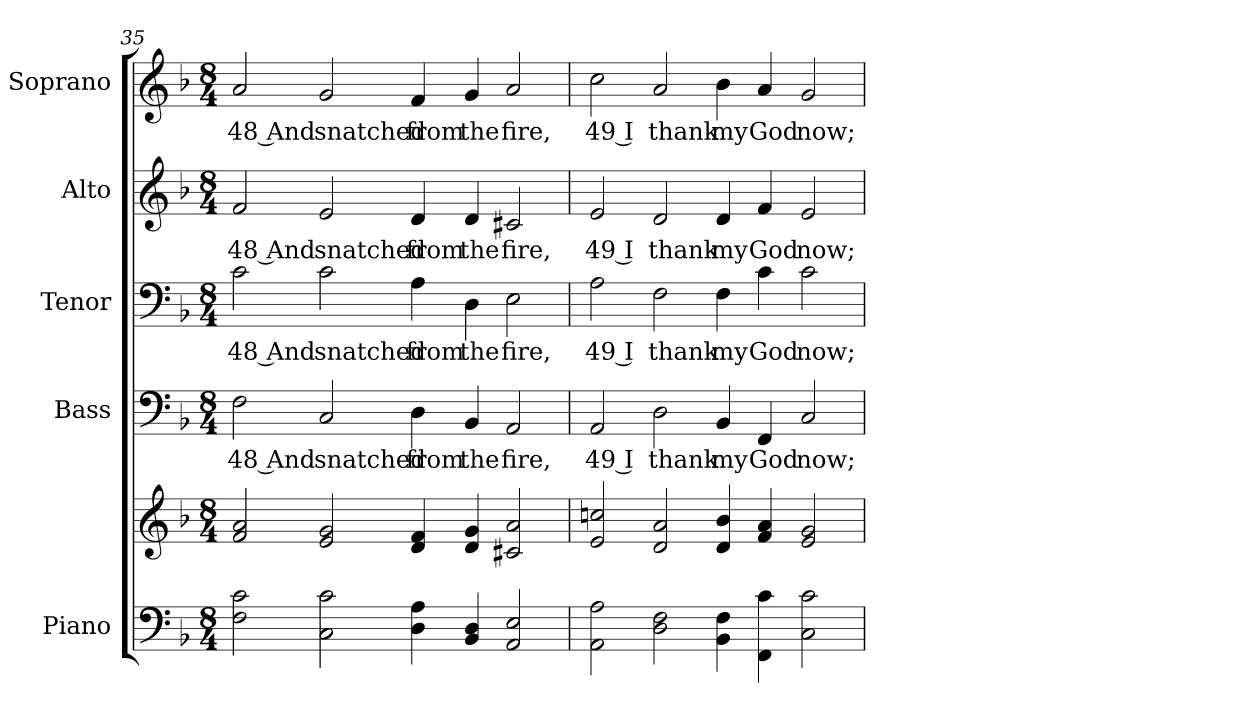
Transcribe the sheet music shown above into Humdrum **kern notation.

**kern	**kern	**kern	**text	**kern	**text	**kern	**text	**kern	**text
*part5	*part5	*part4	*part4	*part3	*part3	*part2	*part2	*part1	*part1
*staff6	*staff5	*staff4	*staff4	*staff3	*staff3	*staff2	*staff2	*staff1	*staff1
*I"Piano	*	*I"Bass	*	*I"Tenor	*	*I"Alto	*	*I"Soprano	*
*I'Pno.	*	*I'B.	*	*I'T.	*	*I'A.	*	*I'S.	*
!!LO:PB:g=z
*clefF4	*clefG2	*clefF4	*	*clefF4	*	*clefG2	*	*clefG2	*
*k[b-]	*k[b-]	*k[b-]	*	*k[b-]	*	*k[b-]	*	*k[b-]	*
*d:	*d:	*d:	*	*d:	*	*d:	*	*d:	*
*M8/4	*M8/4	*M8/4	*	*M8/4	*	*M8/4	*	*M8/4	*
=35	=35	=35	=35	=35	=35	=35	=35	=35	=35
!	!	!	!LO:LY:b:color=#000000	!	!	!	!	!	!
!	!	!	!	!	!LO:LY:b:color=#000000	!	!	!	!
!	!	!	!	!	!	!	!LO:LY:b:color=#000000	!	!
!	!	!	!	!	!	!	!	!	!LO:LY:b:color=#000000
2Fi\ 2ci	2fi/ 2ai	2Fi\	48 And	2ci\	48 And	2fi/	48 And	2ai/	48 And
!	!	!	!LO:LY:b:color=#000000	!	!	!	!	!	!
!	!	!	!	!	!LO:LY:b:color=#000000	!	!	!	!
!	!	!	!	!	!	!	!LO:LY:b:color=#000000	!	!
!	!	!	!	!	!	!	!	!	!LO:LY:b:color=#000000
2Ci\ 2ci	2ei/ 2gi	2Ci/	snatched	2ci\	snatched	2ei/	snatched	2gi/	snatched
!	!	!	!LO:LY:b:color=#000000	!	!	!	!	!	!
!	!	!	!	!	!LO:LY:b:color=#000000	!	!	!	!
!	!	!	!	!	!	!	!LO:LY:b:color=#000000	!	!
!	!	!	!	!	!	!	!	!	!LO:LY:b:color=#000000
4Di\ 4Ai	4di/ 4fi	4Di\	from	4Ai\	from	4di/	from	4fi/	from
!	!	!	!LO:LY:b:color=#000000	!	!	!	!	!	!
!	!	!	!	!	!LO:LY:b:color=#000000	!	!	!	!
!	!	!	!	!	!	!	!LO:LY:b:color=#000000	!	!
!	!	!	!	!	!	!	!	!	!LO:LY:b:color=#000000
4BB-i/ 4Di	4di/ 4gi	4BB-i/	the	4Di\	the	4di/	the	4gi/	the
!	!	!	!LO:LY:b:color=#000000	!	!	!	!	!	!
!	!	!	!	!	!LO:LY:b:color=#000000	!	!	!	!
!	!	!	!	!	!	!	!LO:LY:b:color=#000000	!	!
!	!	!	!	!	!	!	!	!	!LO:LY:b:color=#000000
2AAi/ 2Ei	2c#Xi/ 2ai	2AAi/	fire,	2Ei\	fire,	2c#Xi/	fire,	2ai/	fire,
=36	=36	=36	=36	=36	=36	=36	=36	=36	=36
!	!	!	!LO:LY:b:color=#000000	!	!	!	!	!	!
!	!	!	!	!	!LO:LY:b:color=#000000	!	!	!	!
!	!	!	!	!	!	!	!LO:LY:b:color=#000000	!	!
!	!	!	!	!	!	!	!	!	!LO:LY:b:color=#000000
2AAi\ 2Ai	2ei/ 2ccni	2AAi/	49 I	2Ai\	49 I	2ei/	49 I	2cci\	49 I
!	!	!	!LO:LY:b:color=#000000	!	!	!	!	!	!
!	!	!	!	!	!LO:LY:b:color=#000000	!	!	!	!
!	!	!	!	!	!	!	!LO:LY:b:color=#000000	!	!
!	!	!	!	!	!	!	!	!	!LO:LY:b:color=#000000
2Di\ 2Fi	2di/ 2ai	2Di\	thank	2Fi\	thank	2di/	thank	2ai/	thank
!	!	!	!LO:LY:b:color=#000000	!	!	!	!	!	!
!	!	!	!	!	!LO:LY:b:color=#000000	!	!	!	!
!	!	!	!	!	!	!	!LO:LY:b:color=#000000	!	!
!	!	!	!	!	!	!	!	!	!LO:LY:b:color=#000000
4BB-i\ 4Fi	4di/ 4b-i	4BB-i/	my	4Fi\	my	4di/	my	4b-i\	my
!	!	!	!LO:LY:b:color=#000000	!	!	!	!	!	!
!	!	!	!	!	!LO:LY:b:color=#000000	!	!	!	!
!	!	!	!	!	!	!	!LO:LY:b:color=#000000	!	!
!	!	!	!	!	!	!	!	!	!LO:LY:b:color=#000000
4FFi\ 4ci	4fi/ 4ai	4FFi/	God	4ci\	God	4fi/	God	4ai/	God
!	!	!	!LO:LY:b:color=#000000	!	!	!	!	!	!
!	!	!	!	!	!LO:LY:b:color=#000000	!	!	!	!
!	!	!	!	!	!	!	!LO:LY:b:color=#000000	!	!
!	!	!	!	!	!	!	!	!	!LO:LY:b:color=#000000
2Ci\ 2ci	2ei/ 2gi	2Ci/	now;	2ci\	now;	2ei/	now;	2gi/	now;
=	=	=	=	=	=	=	=	=	=
*-	*-	*-	*-	*-	*-	*-	*-	*-	*-
